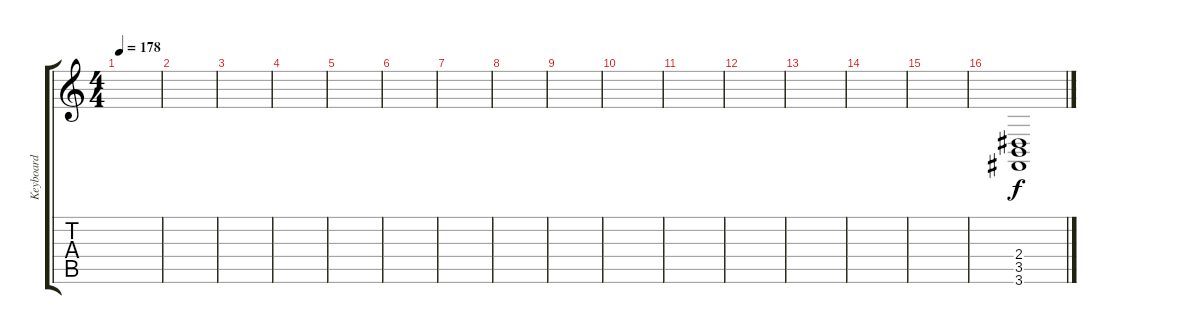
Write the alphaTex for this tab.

\track ("Keyboard" "Keyboard") {instrument acousticgrandpiano}
\staff {score tabs}
\tuning (Eb4 Bb3 Gb3 Db3 Ab2 Eb2) {hide}
\ts (4 4)
\tempo 178
\clef g2
\ks c
|
|
|
|
|
|
|
|
|
|
|
|
|
|
|
(2.4 3.5 3.6).1
